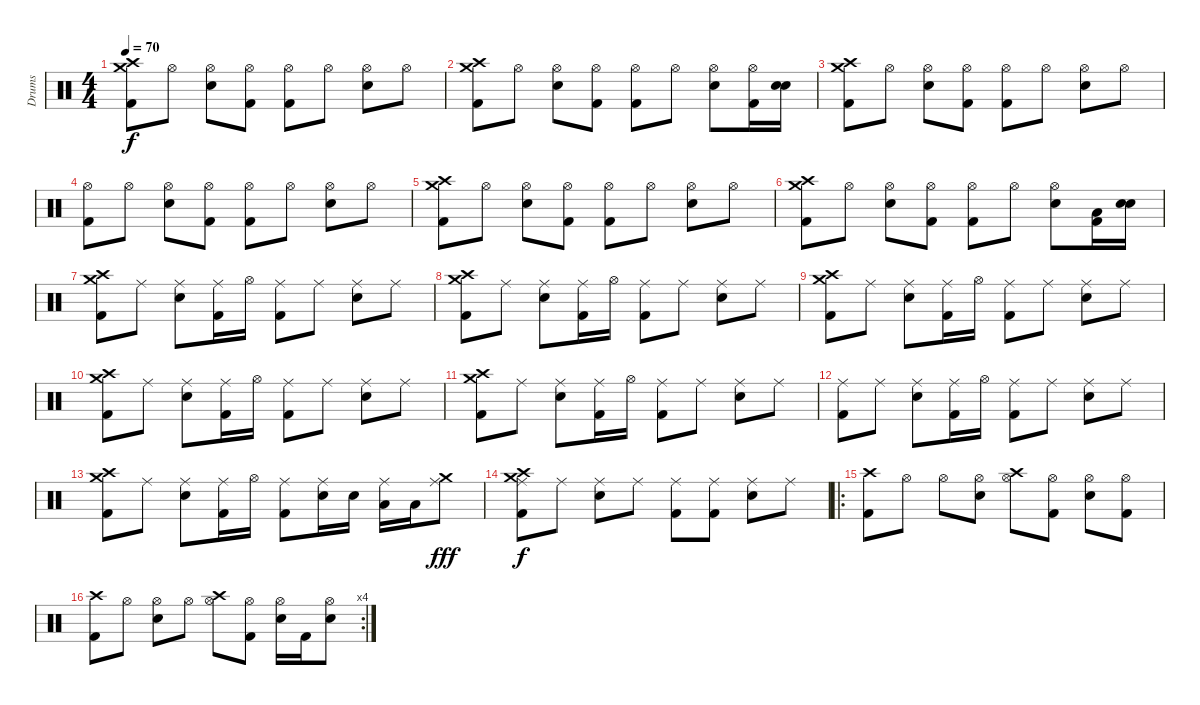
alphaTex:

\track ("Drums" "Drums") {instrument percussion}
\staff {score}
\articulation defaults
\ts (4 4)
\tempo 70
\clef neutral
\ks c
("Crash medium (hit)" "Crash high (hit)" "Kick (hit) 2").8{dy f} "Hi-Hat (open)".8 ("Hi-Hat (open)" "Snare (hit) 2").8 ("Hi-Hat (open)" "Kick (hit) 2").8 ("Hi-Hat (open)" "Kick (hit) 2").8 "Hi-Hat (open)".8 ("Hi-Hat (open)" "Snare (hit) 2").8 "Hi-Hat (open)".8 |
("Crash medium (hit)" "Crash high (hit)" "Kick (hit) 2").8 "Hi-Hat (open)".8 ("Hi-Hat (open)" "Snare (hit) 2").8 ("Hi-Hat (open)" "Kick (hit) 2").8 ("Hi-Hat (open)" "Kick (hit) 2").8 "Hi-Hat (open)".8 ("Hi-Hat (open)" "Snare (hit) 2").8 ("Hi-Hat (open)" "Kick (hit) 2").16 ("Snare (hit) 2" "Snare (hit) 2").16 |
("Crash medium (hit)" "Crash high (hit)" "Kick (hit) 2").8 "Hi-Hat (open)".8 ("Hi-Hat (open)" "Snare (hit) 2").8 ("Hi-Hat (open)" "Kick (hit) 2").8 ("Hi-Hat (open)" "Kick (hit) 2").8 "Hi-Hat (open)".8 ("Hi-Hat (open)" "Snare (hit) 2").8 "Hi-Hat (open)".8 |
("Hi-Hat (open)" "Kick (hit) 2").8 "Hi-Hat (open)".8 ("Hi-Hat (open)" "Snare (hit) 2").8 ("Hi-Hat (open)" "Kick (hit) 2").8 ("Hi-Hat (open)" "Kick (hit) 2").8 "Hi-Hat (open)".8 ("Hi-Hat (open)" "Snare (hit) 2").8 "Hi-Hat (open)".8 |
("Crash medium (hit)" "Crash high (hit)" "Kick (hit) 2").8 "Hi-Hat (open)".8 ("Hi-Hat (open)" "Snare (hit) 2").8 ("Hi-Hat (open)" "Kick (hit) 2").8 ("Hi-Hat (open)" "Kick (hit) 2").8 "Hi-Hat (open)".8 ("Hi-Hat (open)" "Snare (hit) 2").8 "Hi-Hat (open)".8 |
("Crash medium (hit)" "Crash high (hit)" "Kick (hit) 2").8 "Hi-Hat (open)".8 ("Hi-Hat (open)" "Snare (hit) 2").8 ("Hi-Hat (open)" "Kick (hit) 2").8 ("Hi-Hat (open)" "Kick (hit) 2").8 "Hi-Hat (open)".8 ("Hi-Hat (open)" "Snare (hit) 2").8 ("Low Tom (hit)" "Kick (hit) 2").16 ("Snare (hit) 2" "Snare (hit) 2").16 |
("Crash high (hit)" "Crash medium (hit)" "Kick (hit) 2").8 "Ride (middle)".8 ("Ride (middle)" "Snare (hit) 2").8 ("Ride (middle)" "Kick (hit) 2").16 "Hi-Hat (open)".16 ("Ride (middle)" "Kick (hit) 2").8 "Ride (middle)".8 ("Ride (middle)" "Snare (hit) 2").8 "Ride (middle)".8 |
("Crash medium (hit)" "Crash high (hit)" "Kick (hit) 2").8 "Ride (middle)".8 ("Ride (middle)" "Snare (hit) 2").8 ("Ride (middle)" "Kick (hit) 2").16 "Hi-Hat (open)".16 ("Ride (middle)" "Kick (hit) 2").8 "Ride (middle)".8 ("Ride (middle)" "Snare (hit) 2").8 "Ride (middle)".8 |
("Crash high (hit)" "Crash medium (hit)" "Kick (hit) 2").8 "Ride (middle)".8 ("Ride (middle)" "Snare (hit) 2").8 ("Ride (middle)" "Kick (hit) 2").16 "Hi-Hat (open)".16 ("Ride (middle)" "Kick (hit) 2").8 "Ride (middle)".8 ("Ride (middle)" "Snare (hit) 2").8 "Ride (middle)".8 |
("Crash medium (hit)" "Crash high (hit)" "Kick (hit) 2").8 "Ride (middle)".8 ("Ride (middle)" "Snare (hit) 2").8 ("Ride (middle)" "Kick (hit) 2").16 "Hi-Hat (open)".16 ("Ride (middle)" "Kick (hit) 2").8 "Ride (middle)".8 ("Ride (middle)" "Snare (hit) 2").8 "Ride (middle)".8 |
("Crash medium (hit)" "Crash high (hit)" "Kick (hit) 2").8 "Ride (middle)".8 ("Ride (middle)" "Snare (hit) 2").8 ("Ride (middle)" "Kick (hit) 2").16 "Hi-Hat (open)".16 ("Ride (middle)" "Kick (hit) 2").8 "Ride (middle)".8 ("Ride (middle)" "Snare (hit) 2").8 "Ride (middle)".8 |
("Ride (middle)" "Kick (hit) 2").8 "Ride (middle)".8 ("Ride (middle)" "Snare (hit) 2").8 ("Ride (middle)" "Kick (hit) 2").16 "Hi-Hat (open)".16 ("Ride (middle)" "Kick (hit) 2").8 "Ride (middle)".8 ("Ride (middle)" "Snare (hit) 2").8 "Ride (middle)".8 |
("Crash medium (hit)" "Crash high (hit)" "Kick (hit) 2").8 "Ride (middle)".8 ("Ride (middle)" "Snare (hit) 2").8 ("Ride (middle)" "Kick (hit) 2").16 "Hi-Hat (open)".16 ("Ride (middle)" "Kick (hit) 2").8 ("Ride (middle)" "Snare (hit) 2").16 "Snare (hit) 2".16 ("Ride (middle)" "Low Tom (hit)").16 "Low Tom (hit)".16 ("Crash medium (hit)" "Ride (middle)").8{dy fff} |
("Crash medium (hit)" "Crash high (hit)" "Ride (middle)" "Kick (hit) 2").8{dy f} "Ride (middle)".8 ("Ride (middle)" "Snare (hit) 2").8 "Ride (middle)".8 ("Ride (middle)" "Kick (hit) 2").8 ("Ride (middle)" "Kick (hit) 2").8 ("Ride (middle)" "Snare (hit) 2").8 "Ride (middle)".8 |
\ro
("Crash high (hit)" "Kick (hit) 2").8 "Hi-Hat (open)".8 "Hi-Hat (open)".8 ("Hi-Hat (open)" "Snare (hit) 2").8 ("Crash high (hit)" "Hi-Hat (open)").8 ("Hi-Hat (open)" "Kick (hit) 2").8 ("Hi-Hat (open)" "Snare (hit) 2").8 ("Hi-Hat (open)" "Kick (hit) 2").8 |
\rc 4
("Crash high (hit)" "Kick (hit) 2").8 "Hi-Hat (open)".8 ("Hi-Hat (open)" "Snare (hit) 2").8 "Hi-Hat (open)".8 ("Crash high (hit)" "Hi-Hat (open)").8 ("Hi-Hat (open)" "Kick (hit) 2").8 ("Hi-Hat (open)" "Snare (hit) 2").16 "Kick (hit) 2".16 ("Hi-Hat (open)" "Snare (hit) 2").8
